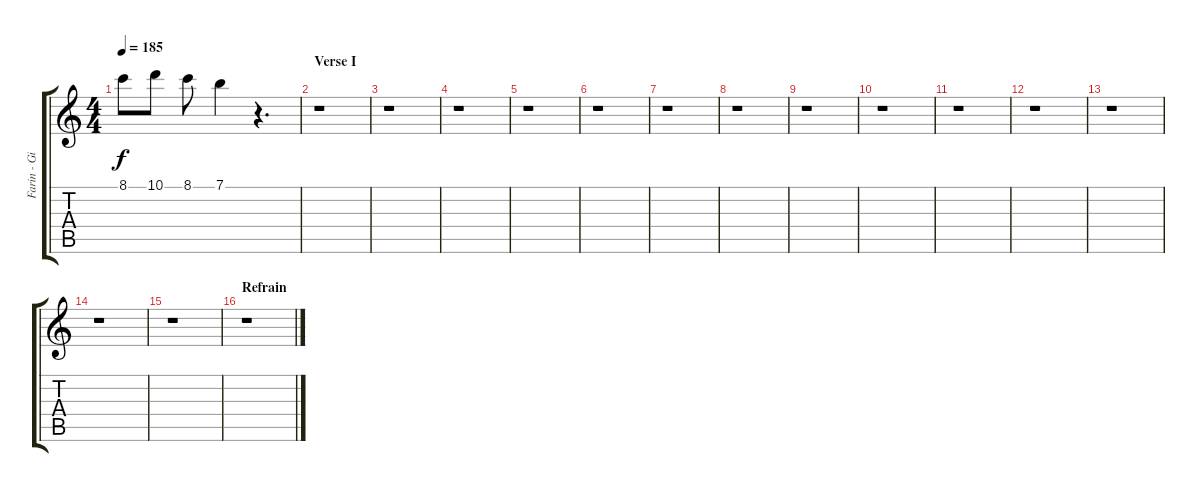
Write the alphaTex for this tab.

\track ("Farin - Gitarre 2" "Farin - Gi") {instrument distortionguitar}
\staff {score tabs}
\tuning (E4 B3 G3 D3 A2 E2) {hide}
\ts (4 4)
\tempo 185
\clef g2
\ks c
8.1.8{dy f} 10.1.8 8.1.8 7.1.4 r.4{d} |
\section ("" "Verse I")
r.1 |
r.1 |
r.1 |
r.1 |
r.1 |
r.1 |
r.1 |
r.1 |
r.1 |
r.1 |
r.1 |
r.1 |
r.1 |
r.1 |
\section ("" "Refrain")
r.1
